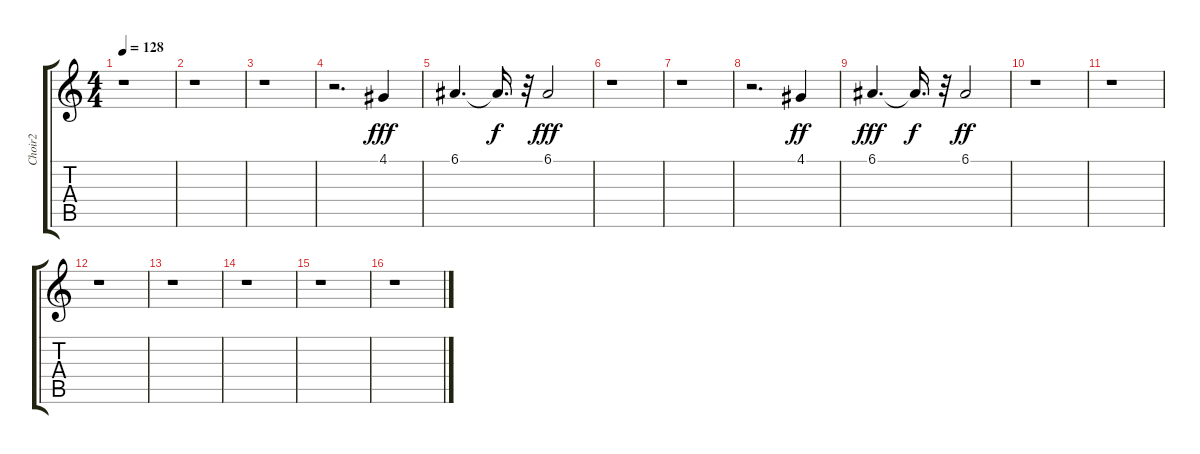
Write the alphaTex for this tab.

\track ("Choir2" "Choir2") {instrument choiraahs}
\staff {score tabs}
\tuning (E4 B3 G3 D3 A2 E2) {hide}
\ts (4 4)
\tempo 128
\clef g2
\ks c
r.1{dy f} |
r.1 |
r.1 |
r.2{d} 4.1.4{dy fff} |
6.1.4{d} 6.1{t}.16{d dy f} r.32 6.1.2{dy fff} |
r.1 |
r.1 |
r.2{d} 4.1.4{dy ff} |
6.1.4{d dy fff} 6.1{t}.16{d dy f} r.32 6.1.2{dy ff} |
r.1 |
r.1 |
r.1 |
r.1 |
r.1 |
r.1 |
r.1
